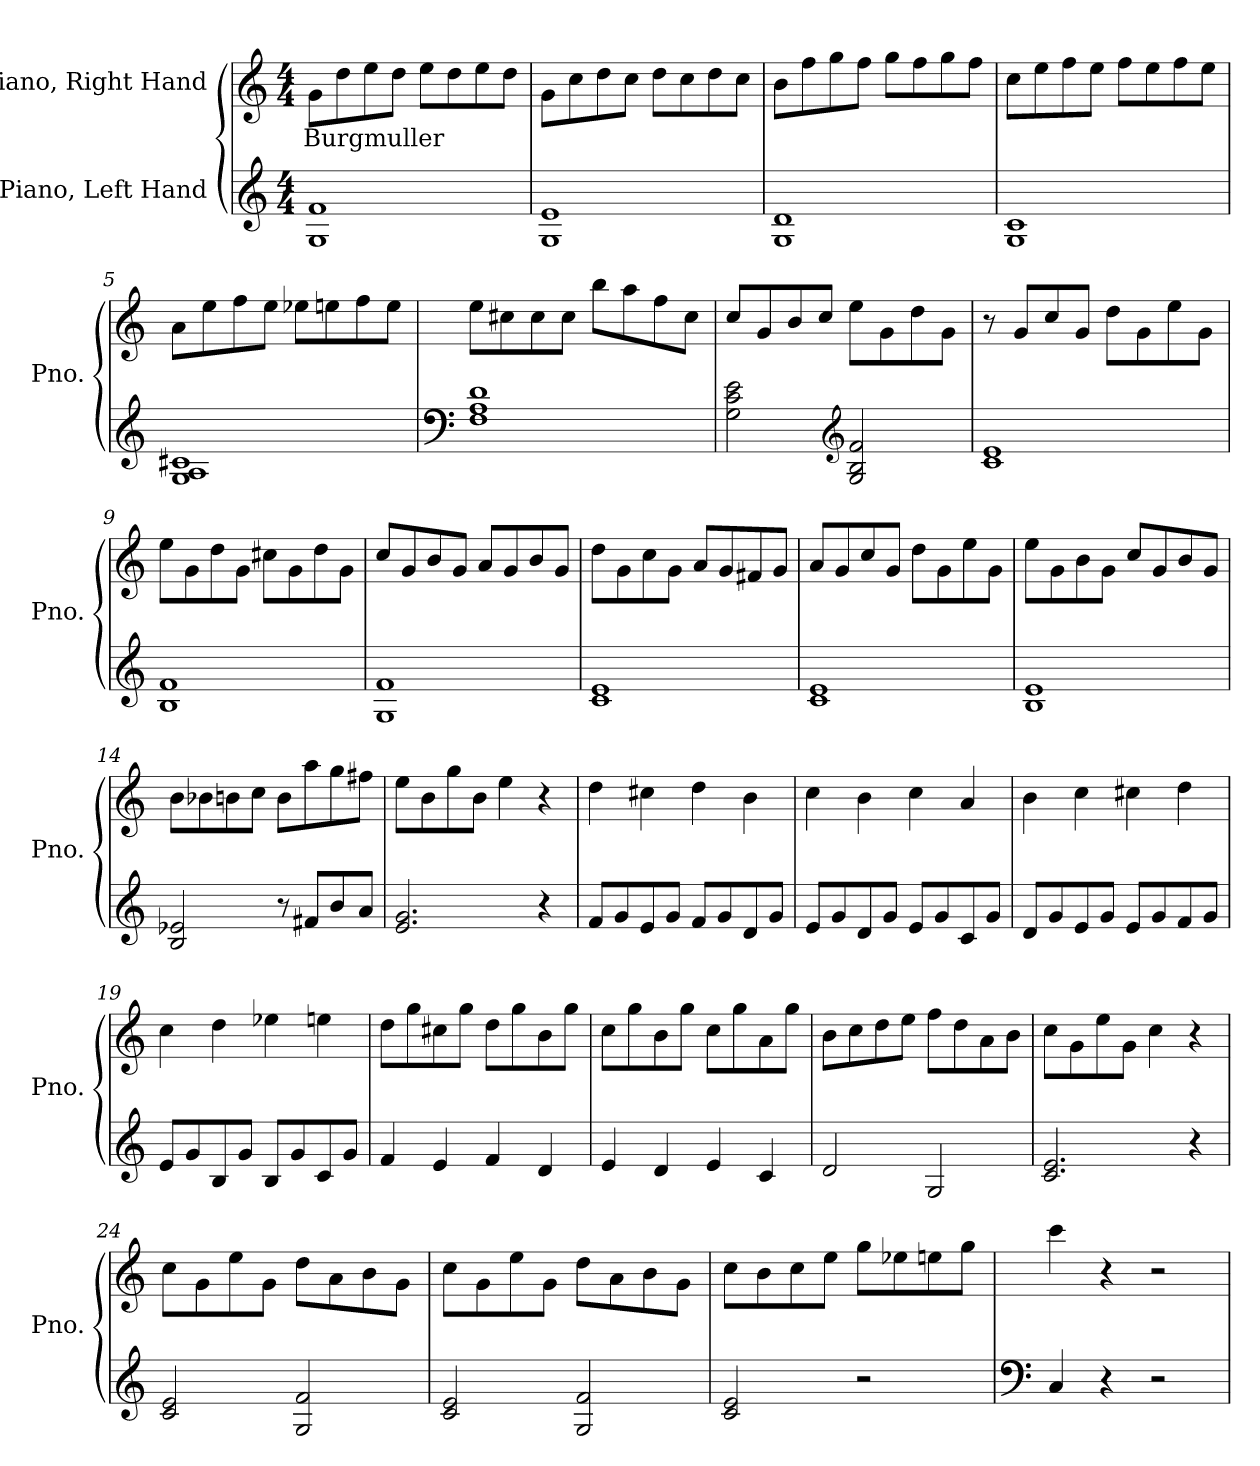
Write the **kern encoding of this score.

**kern	**kern	**text
*part2	*part1	*part1
*staff2	*staff1	*staff1
*I"Piano, Left Hand	*I"Piano, Right Hand	*
*I'Pno.	*I'Pno.	*
*clefG2	*clefG2	*
*k[]	*k[]	*
*M4/4	*M4/4	*
*MM100	*MM100	*
=1	=1	=1
!	!	!LO:LY:b
1G 1f	8g\L	Burgmuller
.	8dd\	.
.	8ee\	.
.	8dd\J	.
.	8ee\L	.
.	8dd\	.
.	8ee\	.
.	8dd\J	.
=2	=2	=2
1G 1e	8g\L	.
.	8cc\	.
.	8dd\	.
.	8cc\J	.
.	8dd\L	.
.	8cc\	.
.	8dd\	.
.	8cc\J	.
=3	=3	=3
1G 1d	8b\L	.
.	8ff\	.
.	8gg\	.
.	8ff\J	.
.	8gg\L	.
.	8ff\	.
.	8gg\	.
.	8ff\J	.
!!LO:LB:g=z
=4	=4	=4
1G 1c	8cc\L	.
.	8ee\	.
.	8ff\	.
.	8ee\J	.
.	8ff\L	.
.	8ee\	.
.	8ff\	.
.	8ee\J	.
=5	=5	=5
1G 1A 1c#X	8a\L	.
.	8ee\	.
.	8ff\	.
.	8ee\J	.
.	8ee-X\L	.
.	8een\	.
.	8ff\	.
.	8ee\J	.
=6	=6	=6
*clefF4	*	*
1F 1A 1d	8ee\L	.
.	8cc#X\	.
.	8cc#\	.
.	8cc#\J	.
.	8bb\L	.
.	8aa\	.
.	8ff\	.
.	8cc#\J	.
=7	=7	=7
2G\ 2c\ 2e\	8cc/L	.
.	8g/	.
.	8b/	.
.	8cc/J	.
*clefG2	*	*
2G/ 2B/ 2f/	8ee\L	.
.	8g\	.
.	8dd\	.
.	8g\J	.
!!LO:LB:g=z
=8	=8	=8
1c 1e	8r	.
.	8g/L	.
.	8cc/	.
.	8g/J	.
.	8dd\L	.
.	8g\	.
.	8ee\	.
.	8g\J	.
=9	=9	=9
1B 1f	8ee\L	.
.	8g\	.
.	8dd\	.
.	8g\J	.
.	8cc#X\L	.
.	8g\	.
.	8dd\	.
.	8g\J	.
=10	=10	=10
1G 1f	8cc/L	.
.	8g/	.
.	8b/	.
.	8g/J	.
.	8a/L	.
.	8g/	.
.	8b/	.
.	8g/J	.
=11	=11	=11
1c 1e	8dd\L	.
.	8g\	.
.	8cc\	.
.	8g\J	.
.	8a/L	.
.	8g/	.
.	8f#X/	.
.	8g/J	.
=12	=12	=12
1c 1e	8a/L	.
.	8g/	.
.	8cc/	.
.	8g/J	.
.	8dd\L	.
.	8g\	.
.	8ee\	.
.	8g\J	.
!!LO:LB:g=z
=13	=13	=13
1B 1e	8ee\L	.
.	8g\	.
.	8b\	.
.	8g\J	.
.	8cc/L	.
.	8g/	.
.	8b/	.
.	8g/J	.
=14	=14	=14
2B/ 2e-X/	8b\L	.
.	8b-X\	.
.	8bn\	.
.	8cc\J	.
8r	8b\L	.
8f#X/L	8aa\	.
8b/	8gg\	.
8a/J	8ff#X\J	.
=15	=15	=15
2.e/ 2.g/	8ee\L	.
.	8b\	.
.	8gg\	.
.	8b\J	.
.	4ee\	.
4r	4r	.
=16	=16	=16
8f/L	4dd\	.
8g/	.	.
8e/	4cc#X\	.
8g/J	.	.
8f/L	4dd\	.
8g/	.	.
8d/	4b\	.
8g/J	.	.
=17	=17	=17
8e/L	4cc\	.
8g/	.	.
8d/	4b\	.
8g/J	.	.
8e/L	4cc\	.
8g/	.	.
8c/	4a/	.
8g/J	.	.
!!LO:LB:g=z
=18	=18	=18
8d/L	4b\	.
8g/	.	.
8e/	4cc\	.
8g/J	.	.
8e/L	4cc#X\	.
8g/	.	.
8f/	4dd\	.
8g/J	.	.
=19	=19	=19
8e/L	4cc\	.
8g/	.	.
8B/	4dd\	.
8g/J	.	.
8B/L	4ee-X\	.
8g/	.	.
8c/	4een\	.
8g/J	.	.
=20	=20	=20
4f/	8dd\L	.
.	8gg\	.
4e/	8cc#X\	.
.	8gg\J	.
4f/	8dd\L	.
.	8gg\	.
4d/	8b\	.
.	8gg\J	.
=21	=21	=21
4e/	8cc\L	.
.	8gg\	.
4d/	8b\	.
.	8gg\J	.
4e/	8cc\L	.
.	8gg\	.
4c/	8a\	.
.	8gg\J	.
=22	=22	=22
2d/	8b\L	.
.	8cc\	.
.	8dd\	.
.	8ee\J	.
2G/	8ff\L	.
.	8dd\	.
.	8a\	.
.	8b\J	.
!!LO:LB:g=z
=23	=23	=23
2.c/ 2.e/	8cc\L	.
.	8g\	.
.	8ee\	.
.	8g\J	.
.	4cc\	.
4r	4r	.
=24	=24	=24
2c/ 2e/	8cc\L	.
.	8g\	.
.	8ee\	.
.	8g\J	.
2G/ 2f/	8dd\L	.
.	8a\	.
.	8b\	.
.	8g\J	.
=25	=25	=25
2c/ 2e/	8cc\L	.
.	8g\	.
.	8ee\	.
.	8g\J	.
2G/ 2f/	8dd\L	.
.	8a\	.
.	8b\	.
.	8g\J	.
=26	=26	=26
2c/ 2e/	8cc\L	.
.	8b\	.
.	8cc\	.
.	8ee\J	.
2r	8gg\L	.
.	8ee-X\	.
.	8een\	.
.	8gg\J	.
=27	=27	=27
*clefF4	*	*
4C/	4ccc\	.
4r	4r	.
2r	2r	.
=	=	=
*-	*-	*-
